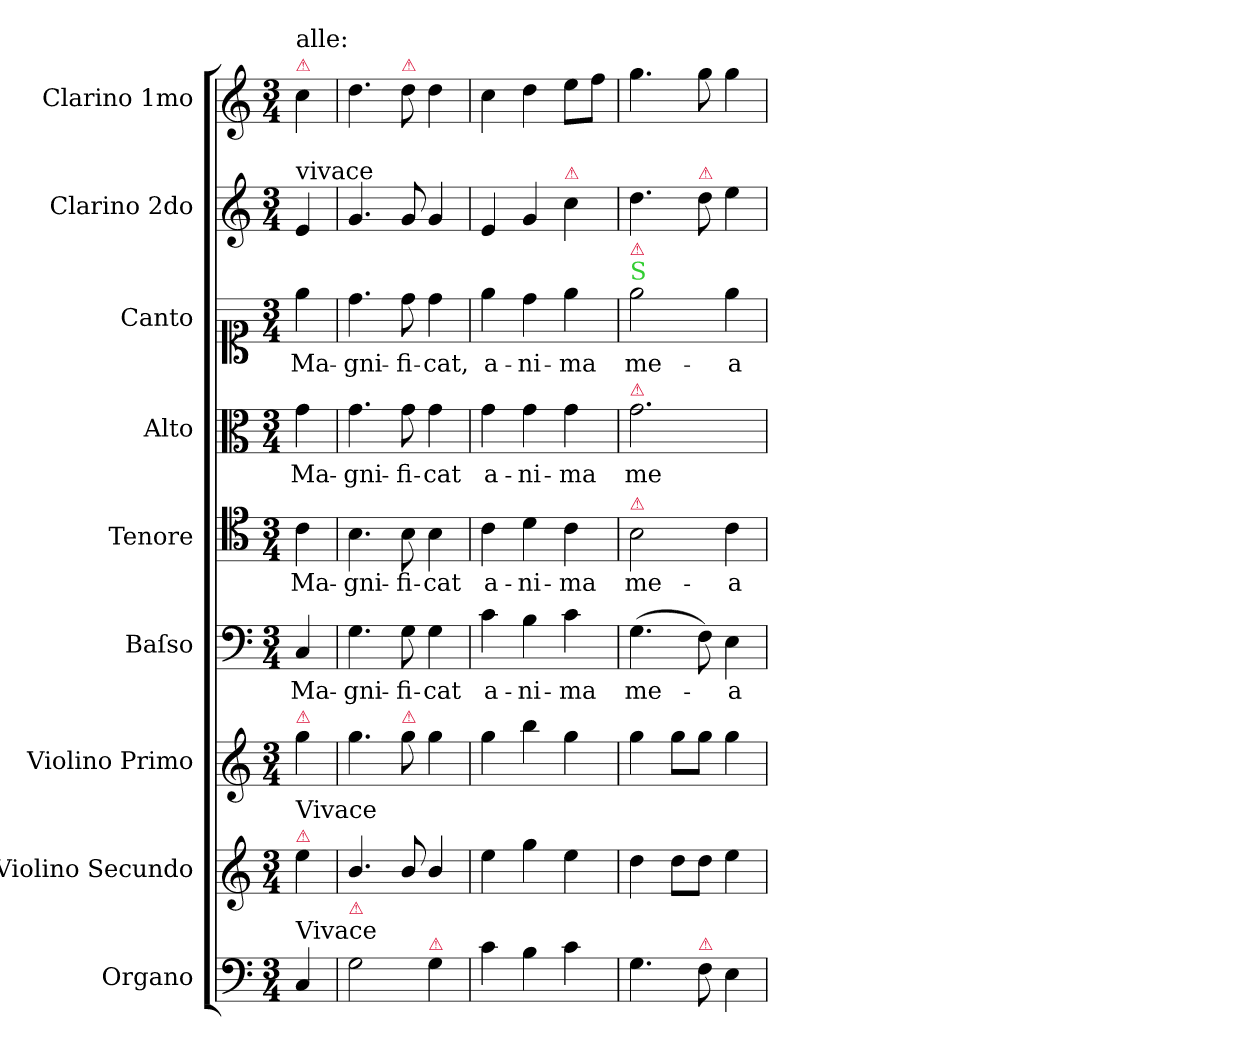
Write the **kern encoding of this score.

**kern	**kern	**kern	**kern	**text	**kern	**text	**kern	**text	**kern	**text	**kern	**kern
*part9	*part8	*part7	*part6	*part6	*part5	*part5	*part4	*part4	*part3	*part3	*part2	*part1
*staff9	*staff8	*staff7	*staff6	*staff6	*staff5	*staff5	*staff4	*staff4	*staff3	*staff3	*staff2	*staff1
*I"Organo	*I"Violino Secundo	*I"Violino Primo	*I"Baſso	*	*I"Tenore	*	*I"Alto	*	*I"Canto	*	*I"Clarino 2do	*I"Clarino 1mo
*I'org	*	*I'vl I	*I'B	*	*I'T	*	*I'A	*	*I'C	*	*	*
*clefF4	*clefG2	*clefG2	*clefF4	*	*clefC4	*	*clefC3	*	*clefC1	*	*clefG2	*clefG2
*k[]	*k[]	*k[]	*k[]	*	*k[]	*	*k[]	*	*k[]	*	*k[]	*k[]
*C:	*C:	*C:	*C:	*	*C:	*	*C:	*	*C:	*	*C:	*C:
*M3/4	*M3/4	*M3/4	*M3/4	*	*M3/4	*	*M3/4	*	*M3/4	*	*M3/4	*M3/4
=	=	=	=	=	=	=	=	=	=	=	=	=
!	!	!	!	!	!	!	!	!	!	!	!	!LO:TX:a:color=crimson:t=⚠
!	!	!	!	!	!	!	!	!	!	!	!	!LO:TX:a:t=alle&colon;
!	!	!	!	!	!	!	!	!	!	!	!LO:TX:a:t=vivace	!
!	!	!LO:TX:a:color=crimson:t=⚠	!	!	!	!	!	!	!	!	!	!
!	!LO:TX:a:color=crimson:t=⚠	!	!	!	!	!	!	!	!	!	!	!
!	!LO:TX:a:t=Vivace	!	!	!	!	!	!	!	!	!	!	!
!LO:TX:a:t=Vivace	!	!	!	!	!	!	!	!	!	!	!	!
4C/	4ee\	4gg\	4C/	Ma-	4c\	Ma-	4g\	Ma-	4ee\	Ma-	4e/	4cc\
=1	=1	=1	=1	=1	=1	=1	=1	=1	=1	=1	=1	=1
!LO:TX:a:color=crimson:t=⚠	!	!	!	!	!	!	!	!	!	!	!	!
2G\	4.b/	4.gg\	4.G\	-gni-	4.B\	-gni-	4.g\	-gni-	4.dd\	-gni-	4.g/	4.dd\
!	!	!	!	!	!	!	!	!	!	!	!	!LO:TX:a:color=crimson:t=⚠
!	!	!LO:TX:a:color=crimson:t=⚠	!	!	!	!	!	!	!	!	!	!
.	8b/	8gg\	8G\	-fi-	8B\	-fi-	8g\	-fi-	8dd\	-fi-	8g/	8dd\
!LO:TX:a:color=crimson:t=⚠	!	!	!	!	!	!	!	!	!	!	!	!
4G\	4b/	4gg\	4G\	-cat	4B\	-cat	4g\	-cat	4dd\	-cat,	4g/	4dd\
=2	=2	=2	=2	=2	=2	=2	=2	=2	=2	=2	=2	=2
4c\	4ee\	4gg\	4c\	a-	4c\	a-	4g\	a-	4ee\	a-	4e/	4cc\
4B\	4gg\	4bb\	4B\	-ni-	4d\	-ni-	4g\	-ni-	4dd\	-ni-	4g/	4dd\
!	!	!	!	!	!	!	!	!	!	!	!LO:TX:a:color=crimson:t=⚠	!
4c\	4ee\	4gg\	4c\	-ma	4c\	-ma	4g\	-ma	4ee\	-ma	4cc\	8ee\L
.	.	.	.	.	.	.	.	.	.	.	.	8ff\J
=3	=3	=3	=3	=3	=3	=3	=3	=3	=3	=3	=3	=3
!	!	!	!	!	!	!	!	!	!LO:TX:a:color=limegreen:t=S	!	!	!
!	!	!	!	!	!	!	!	!	!LO:TX:a:color=crimson:t=⚠	!	!	!
!	!	!	!	!	!	!	!LO:TX:a:color=crimson:t=⚠	!	!	!	!	!
!	!	!	!	!	!LO:TX:a:color=crimson:t=⚠	!	!	!	!	!	!	!
4.G\	4dd\	4gg\	(4.G\	me-	2B\	me-	2.g\	me-	2ee\	me-	4.dd\	4.gg\
.	8dd\L	8gg\L	.	.	.	.	.	.	.	.	.	.
!	!	!	!	!	!	!	!	!	!	!	!LO:TX:a:color=crimson:t=⚠	!
!LO:TX:a:color=crimson:t=⚠	!	!	!	!	!	!	!	!	!	!	!	!
8F\	8dd\J	8gg\J	8F\)	.	.	.	.	.	.	.	8dd\	8gg\
4E\	4ee\	4gg\	4E\	-a	4c\	-a	.	.	4ee\	-a	4ee\	4gg\
=	=	=	=	=	=	=	=	=	=	=	=	=
*-	*-	*-	*-	*-	*-	*-	*-	*-	*-	*-	*-	*-
